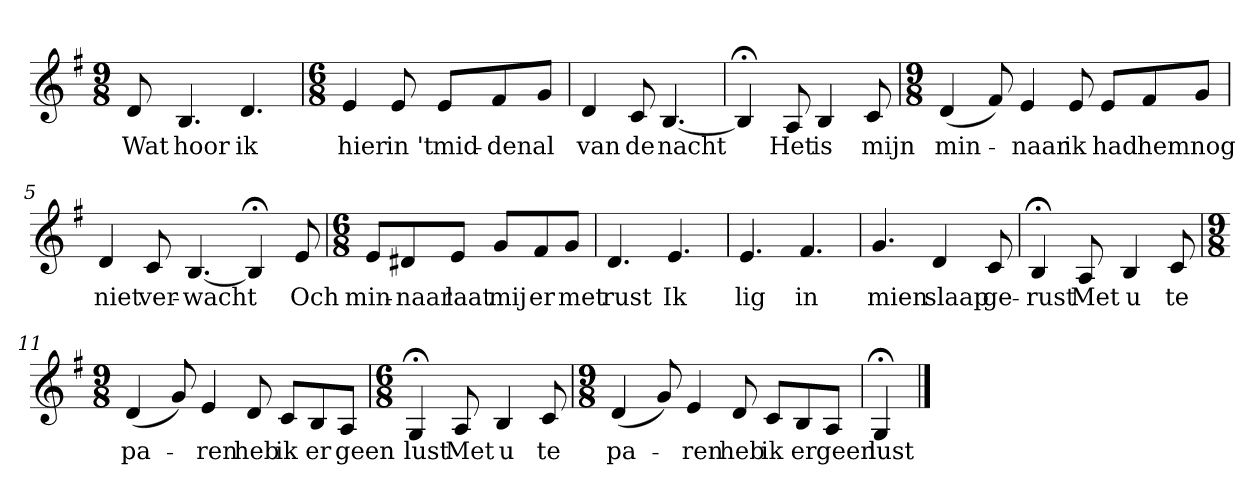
**kern	**text
*part1	*part1
*staff1	*staff1
*k[f#]	*
*G:	*
*M9/8	*
*MM120	*
=	=
8d	Wat
4.B	hoor
4.d	ik
=1	=1
*M6/8	*
4e	hier
8e	in 't
8eL	mid-
8f#	-den
8gJ	al
=2	=2
4d	van
8c	de
[4.B	nacht
=3	=3
4B;<]	.
8A	Het
4B	is
8c	mijn
=4	=4
*M9/8	*
(4d	min-
8f#)	.
4e	-naar
8e	ik
8eL	had
8f#	hem
8gJ	nog
=5	=5
4d	niet
8c	ver-
[4.B	-wacht
4B;<]	.
8e	Och
=6	=6
*M6/8	*
8eL	min-
8d#X	-naar
8eJ	laat
8gL	mij
8f#	er
8gJ	met
=7	=7
4.d	rust
4.e	Ik
=8	=8
4.e	lig
4.f#	in
=9	=9
4.g	mien
4d	slaap
8c	ge-
=10	=10
4B;<	-rust
8A	Met
4B	u
8c	te
=11	=11
*M9/8	*
(4d	pa-
8g)	.
4e	-ren
8d	heb
8cL	ik
8B	er
8AJ	geen
=12	=12
*M6/8	*
4G;<	lust
8A	Met
4B	u
8c	te
=13	=13
*M9/8	*
(4d	pa-
8g)	.
4e	-ren
8d	heb
8cL	ik
8B	er
8AJ	geen
=14	=14
4G;<	lust
==	==
*-	*-
